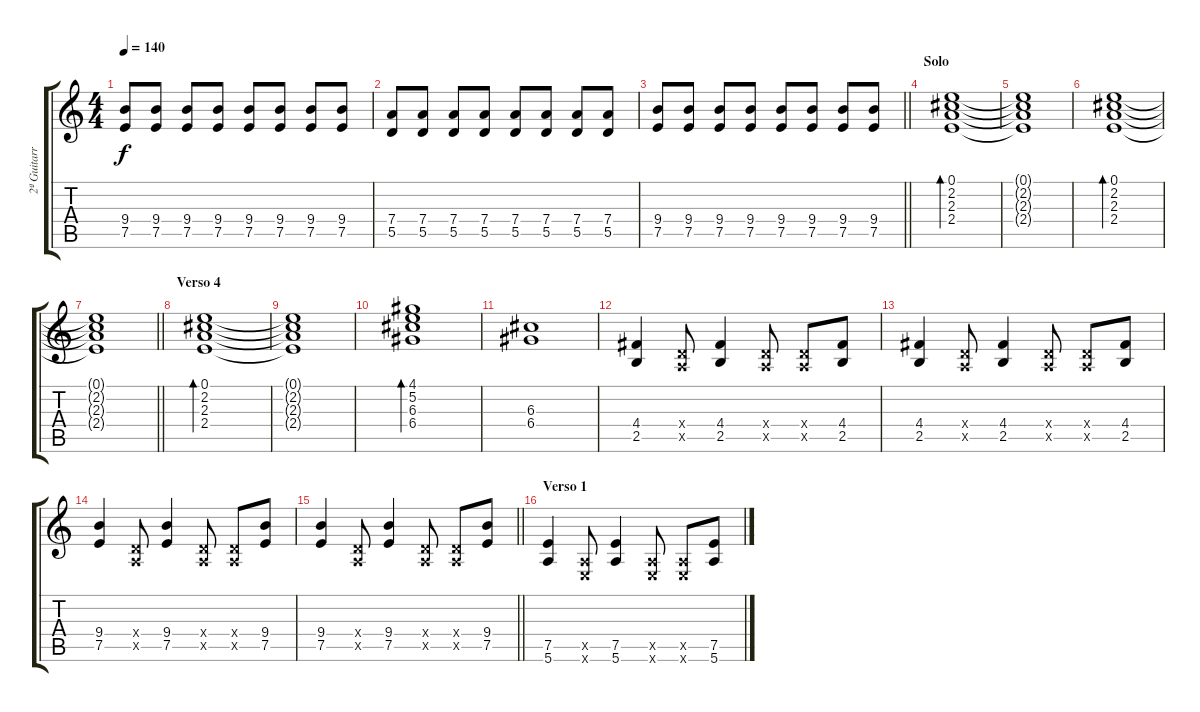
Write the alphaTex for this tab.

\track ("2ª Guitarra" "2ª Guitarr") {instrument distortionguitar}
\staff {score tabs}
\tuning (E4 B3 G3 D3 A2 E2) {hide}
\ts (4 4)
\tempo 140
\clef g2
\ks c
(9.4 7.5).8{dy f} (9.4 7.5).8 (9.4 7.5).8 (9.4 7.5).8 (9.4 7.5).8 (9.4 7.5).8 (9.4 7.5).8 (9.4 7.5).8 |
(7.4 5.5).8 (7.4 5.5).8 (7.4 5.5).8 (7.4 5.5).8 (7.4 5.5).8 (7.4 5.5).8 (7.4 5.5).8 (7.4 5.5).8 |
\barLineRight lightlight
(9.4 7.5).8 (9.4 7.5).8 (9.4 7.5).8 (9.4 7.5).8 (9.4 7.5).8 (9.4 7.5).8 (9.4 7.5).8 (9.4 7.5).8 |
\section ("" "Solo")
(0.1 2.2 2.3 2.4).1{bd 480 volume 10 instrument electricguitarclean} |
(0.1{t} 2.2{t} 2.3{t} 2.4{t}).1 |
(0.1 2.2 2.3 2.4).1{bd 480 volume 10 instrument electricguitarclean} |
\barLineRight lightlight
(0.1{t} 2.2{t} 2.3{t} 2.4{t}).1 |
\section ("" "Verso 4")
(0.1 2.2 2.3 2.4).1{bd 480 volume 10 instrument electricguitarclean} |
(0.1{t} 2.2{t} 2.3{t} 2.4{t}).1 |
(4.1 5.2 6.3 6.4).1{bd 480 volume 10 instrument electricguitarclean} |
(6.3 6.4).1{volume 14 instrument distortionguitar} |
(4.4 2.5).4 (0.4{x} 0.5{x}).8 (4.4 2.5).4 (0.4{x} 0.5{x}).8 (0.4{x} 0.5{x}).8 (4.4 2.5).8 |
(4.4 2.5).4 (0.4{x} 0.5{x}).8 (4.4 2.5).4 (0.4{x} 0.5{x}).8 (0.4{x} 0.5{x}).8 (4.4 2.5).8 |
(9.4 7.5).4 (0.4{x} 0.5{x}).8 (9.4 7.5).4 (0.4{x} 0.5{x}).8 (0.4{x} 0.5{x}).8 (9.4 7.5).8 |
\barLineRight lightlight
(9.4 7.5).4 (0.4{x} 0.5{x}).8 (9.4 7.5).4 (0.4{x} 0.5{x}).8 (0.4{x} 0.5{x}).8 (9.4 7.5).8 |
\section ("" "Verso 1")
(7.5 5.6).4 (0.5{x} 0.6{x}).8 (7.5 5.6).4 (0.5{x} 0.6{x}).8 (0.5{x} 0.6{x}).8 (7.5 5.6).8
